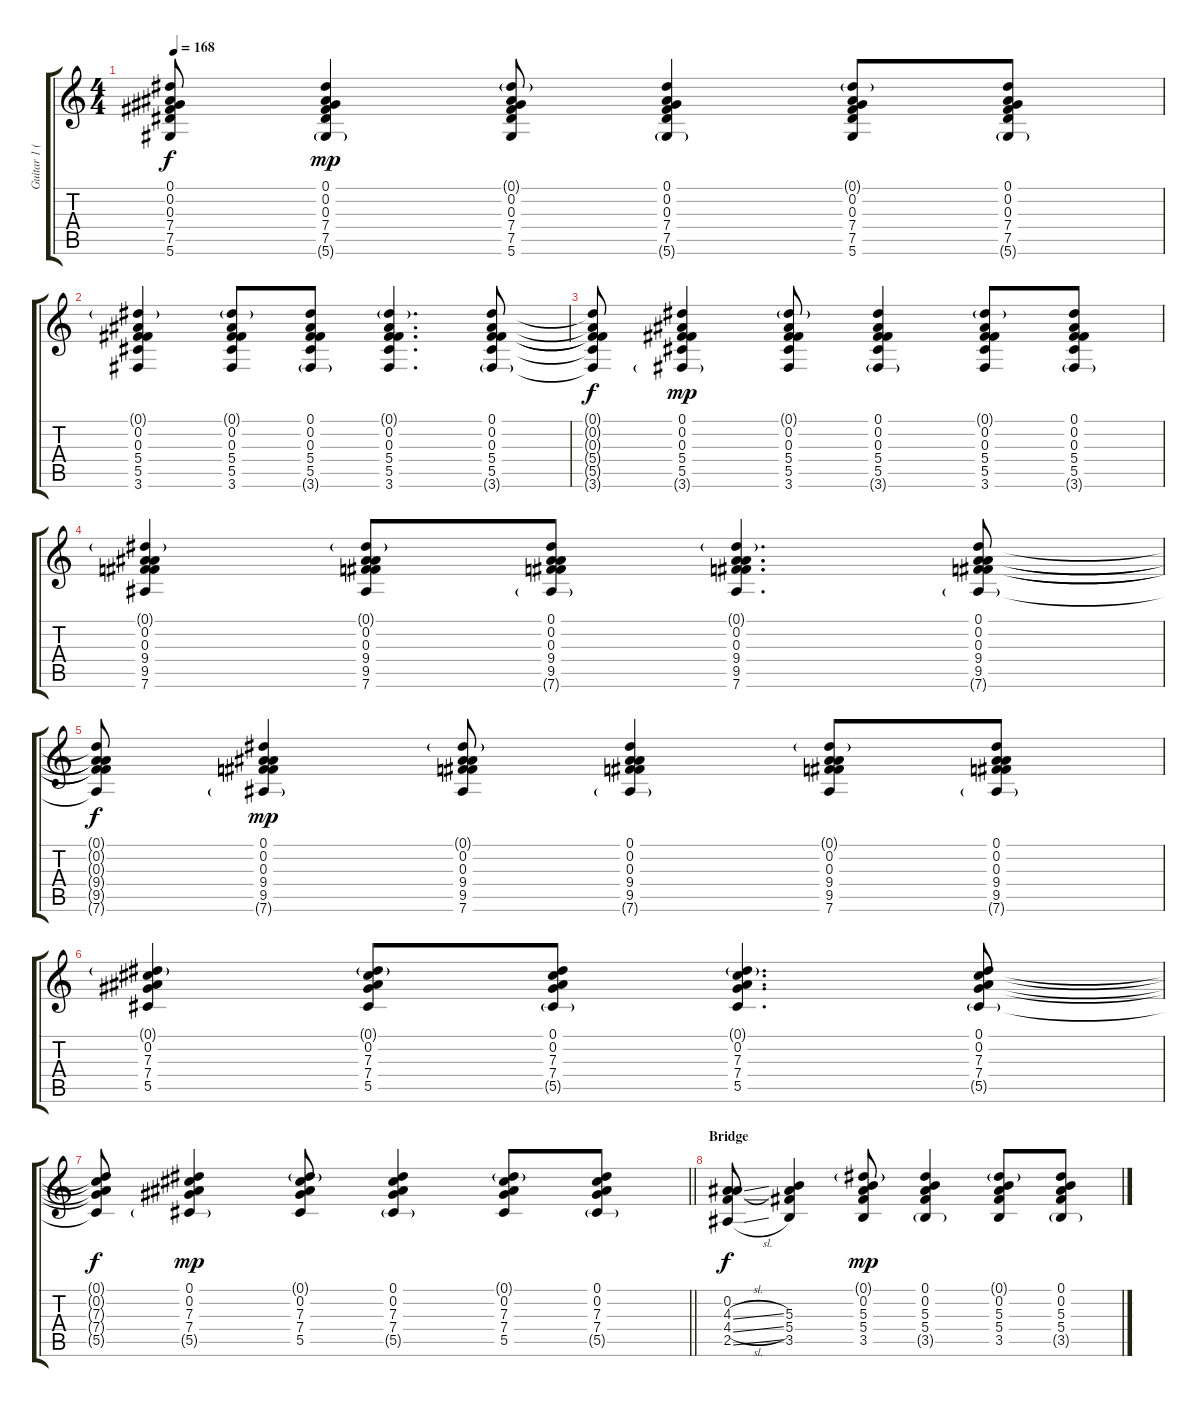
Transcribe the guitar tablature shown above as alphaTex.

\track ("Guitar 1 (Acoustic)" "Guitar 1 (") {instrument acousticguitarsteel}
\staff {score tabs}
\tuning (Eb4 Bb3 Gb3 Db3 Ab2 Eb2) {hide}
\ts (4 4)
\tempo 168
\clef g2
\ks c
(0.1{t} 0.2{t} 0.3{t} 7.4{t} 7.5{t} 5.6{t}).8{dy f} (0.1 0.2 0.3 7.4 7.5 5.6{g}).4{dy mp} (0.1{g} 0.2 0.3 7.4 7.5 5.6).8 (0.1 0.2 0.3 7.4 7.5 5.6{g}).4 (0.1{g} 0.2 0.3 7.4 7.5 5.6).8 (0.1 0.2 0.3 7.4 7.5 5.6{g}).8 |
(0.1{g} 0.2 0.3 5.4 5.5 3.6).4 (0.1{g} 0.2 0.3 5.4 5.5 3.6).8 (0.1 0.2 0.3 5.4 5.5 3.6{g}).8 (0.1{g} 0.2 0.3 5.4 5.5 3.6).4{d} (0.1 0.2 0.3 5.4 5.5 3.6{g}).8 |
(0.1{t} 0.2{t} 0.3{t} 5.4{t} 5.5{t} 3.6{t}).8{dy f} (0.1 0.2 0.3 5.4 5.5 3.6{g}).4{dy mp} (0.1{g} 0.2 0.3 5.4 5.5 3.6).8 (0.1 0.2 0.3 5.4 5.5 3.6{g}).4 (0.1{g} 0.2 0.3 5.4 5.5 3.6).8 (0.1 0.2 0.3 5.4 5.5 3.6{g}).8 |
(0.1{g} 0.2 0.3 9.4 9.5 7.6).4 (0.1{g} 0.2 0.3 9.4 9.5 7.6).8 (0.1 0.2 0.3 9.4 9.5 7.6{g}).8 (0.1{g} 0.2 0.3 9.4 9.5 7.6).4{d} (0.1 0.2 0.3 9.4 9.5 7.6{g}).8 |
(0.1{t} 0.2{t} 0.3{t} 9.4{t} 9.5{t} 7.6{t}).8{dy f} (0.1 0.2 0.3 9.4 9.5 7.6{g}).4{dy mp} (0.1{g} 0.2 0.3 9.4 9.5 7.6).8 (0.1 0.2 0.3 9.4 9.5 7.6{g}).4 (0.1{g} 0.2 0.3 9.4 9.5 7.6).8 (0.1 0.2 0.3 9.4 9.5 7.6{g}).8 |
(0.1{g} 0.2 7.3 7.4 5.5).4 (0.1{g} 0.2 7.3 7.4 5.5).8 (0.1 0.2 7.3 7.4 5.5{g}).8 (0.1{g} 0.2 7.3 7.4 5.5).4{d} (0.1 0.2 7.3 7.4 5.5{g}).8 |
\barLineRight lightlight
(0.1{t} 0.2{t} 7.3{t} 7.4{t} 5.5{t}).8{dy f} (0.1 0.2 7.3 7.4 5.5{g}).4{dy mp} (0.1{g} 0.2 7.3 7.4 5.5).8 (0.1 0.2 7.3 7.4 5.5{g}).4 (0.1{g} 0.2 7.3 7.4 5.5).8 (0.1 0.2 7.3 7.4 5.5{g}).8 |
\section ("" "Bridge")
(0.2 4.3{sl} 4.4{sl} 2.5{sl}).8{dy f} (0.2{t} 5.3 5.4 3.5).4 (0.1{g} 0.2 5.3 5.4 3.5).8{dy mp} (0.1 0.2 5.3 5.4 3.5{g}).4 (0.1{g} 0.2 5.3 5.4 3.5).8 (0.1 0.2 5.3 5.4 3.5{g}).8
